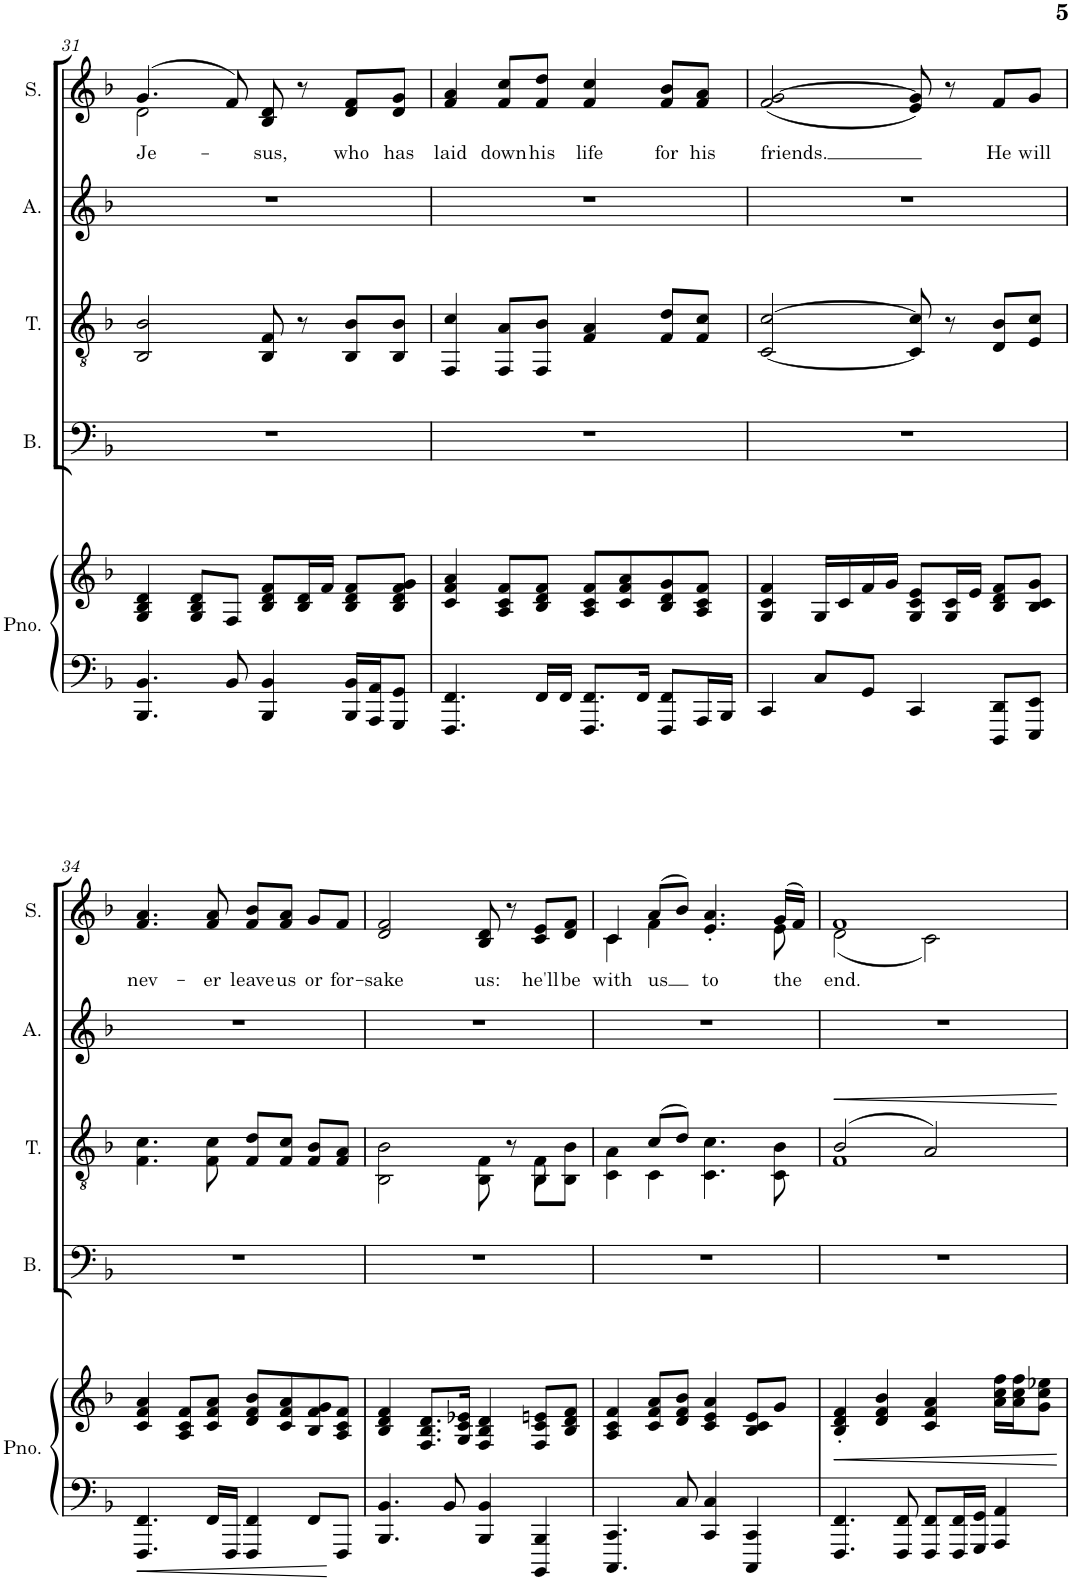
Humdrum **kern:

**kern	**kern	**dynam	**kern	**kern	**dynam	**kern	**kern	**text
*part5	*part5	*part5	*part4	*part3	*part3	*part2	*part1	*part1
*staff6	*staff5	*staff5/6	*staff4	*staff3	*staff3	*staff2	*staff1	*staff1
*I"Piano	*	*	*I"Bass	*I"Tenor	*	*I"Alto	*I"Soprano	*
*I'Pno.	*	*	*I'B.	*I'T.	*	*I'A.	*I'S.	*
!!LO:PB:g=z
*clefF4	*clefG2	*	*clefF4	*clefGv2	*	*clefG2	*clefG2	*
*k[b-]	*k[b-]	*	*k[b-]	*k[b-]	*	*k[b-]	*k[b-]	*
*	*	*	*	*F:	*	*	*F:	*
*M4/4	*M4/4	*	*M4/4	*M4/4	*	*M4/4	*M4/4	*
=31	=31	=31	=31	=31	=31	=31	=31	=31
!	!	!	!	!	!	!	!	!LO:LY:b
*	*	*	*	*	*	*	*^	*
4.BBB-/ 4.BB-/	4G/ 4B-/ 4d/	.	1r	2BB-/ 2B-/	.	1r	(4.g/	2d\	Je-
.	8G/ 8B-/ 8d/L	.	.	.	.	.	.	.	.
8BB-/	8F/J	.	.	.	.	.	8f/)	.	.
!	!	!	!	!	!	!	!	!	!LO:LY:b
4BBB-/ 4BB-/	8B-/ 8d/ 8f/L	.	.	8BB-/ 8F/	.	.	8B-/ 8d/	2ryy	-sus,
.	16B-/ 16d/L	.	.	8r	.	.	8r	.	.
.	16f/JJ	.	.	.	.	.	.	.	.
!	!	!	!	!	!	!	!	!	!LO:LY:b
16BBB-/ 16BB-/LL	8B-/ 8d/ 8f/L	.	.	8BB-/ 8B-/L	.	.	8d/ 8f/L	.	who
16AAA/ 16AA/J	.	.	.	.	.	.	.	.	.
!	!	!	!	!	!	!	!	!	!LO:LY:b
8GGG/ 8GG/J	8B-/ 8d/ 8f/ 8g/J	.	.	8BB-/ 8B-/J	.	.	8d/ 8g/J	.	has
*	*	*	*	*	*	*	*v	*v	*
=32	=32	=32	=32	=32	=32	=32	=32	=32
!	!	!	!	!	!	!	!	!LO:LY:b
4.FFF/ 4.FF/	4c/ 4f/ 4a/	.	1r	4FF/ 4c/	.	1r	4f/ 4a/	laid
!	!	!	!	!	!	!	!	!LO:LY:b
.	8A/ 8c/ 8f/L	.	.	8FF/ 8A/L	.	.	8f/ 8cc/L	down
!	!	!	!	!	!	!	!	!LO:LY:b
16FF/LL	8B-/ 8d/ 8f/J	.	.	8FF/ 8B-/J	.	.	8f/ 8dd/J	his
16FF/JJ	.	.	.	.	.	.	.	.
!	!	!	!	!	!	!	!	!LO:LY:b
8.FFF/ 8.FF/L	8A/ 8c/ 8f/L	.	.	4F/ 4A/	.	.	4f/ 4cc/	life
.	8c/ 8f/ 8a/	.	.	.	.	.	.	.
16FF/Jk	.	.	.	.	.	.	.	.
!	!	!	!	!	!	!	!	!LO:LY:b
8FFF/ 8FF/L	8B-/ 8d/ 8g/	.	.	8F/ 8d/L	.	.	8f/ 8b-/L	for
!	!	!	!	!	!	!	!	!LO:LY:b
16AAA/L	8A/ 8c/ 8f/J	.	.	8F/ 8c/J	.	.	8f/ 8a/J	his
16BBB-/JJ	.	.	.	.	.	.	.	.
=33	=33	=33	=33	=33	=33	=33	=33	=33
!	!	!	!	!	!	!	!	!LO:LY:b
4CC/	4G/ 4c/ 4f/	.	1r	[2C/ [2c/	.	1r	(<2f/ [2g/	friends.
8C/L	16G/LL	.	.	.	.	.	.	.
.	16c/	.	.	.	.	.	.	.
8GG/J	16f/	.	.	.	.	.	.	.
.	16g/JJ	.	.	.	.	.	.	.
4CC/	8G/ 8c/ 8e/L	.	.	8C/] 8c/]	.	.	8e/ 8g/])	.
.	16G/ 16c/L	.	.	8r	.	.	8r	.
.	16e/JJ	.	.	.	.	.	.	.
!	!	!	!	!	!	!	!	!LO:LY:b
8DDD/ 8DD/L	8B-/ 8d/ 8f/L	.	.	8D/ 8B-/L	.	.	8f/L	He
!	!	!	!	!	!	!	!	!LO:LY:b
8EEE/ 8EE/J	8B-/ 8c/ 8g/J	.	.	8E/ 8c/J	.	.	8g/J	will
!!LO:LB:g=z
=34	=34	=34	=34	=34	=34	=34	=34	=34
!	!	!	!	!	!	!	!	!LO:LY:b
4.FFF/ 4.FF/	4c/ 4f/ 4a/	.	1r	4.F\ 4.c\	.	1r	4.f/ 4.a/	nev-
.	8A/ 8c/ 8f/L	.	.	.	.	.	.	.
!	!	!	!	!	!	!	!	!LO:LY:b
16FF/LL	8c/ 8f/ 8a/J	.	.	8F\ 8c\	.	.	8f/ 8a/	-er
16FFF/JJ	.	.	.	.	.	.	.	.
!	!	!	!	!	!	!	!	!LO:LY:b
4FFF/ 4FF/	8d/ 8f/ 8b-/L	.	.	8F/ 8d/L	.	.	8f/ 8b-/L	leave
!	!	!	!	!	!	!	!	!LO:LY:b
.	8c/ 8f/ 8a/	.	.	8F/ 8c/J	.	.	8f/ 8a/J	us
!	!	!	!	!	!	!	!	!LO:LY:b
8FF/L	8B-/ 8f/ 8g/	.	.	8F/ 8B-/L	.	.	8g/L	or
!	!	!	!	!	!	!	!	!LO:LY:b
8FFF/J	8A/ 8c/ 8f/J	.	.	8F/ 8A/J	.	.	8f/J	for-
=35	=35	=35	=35	=35	=35	=35	=35	=35
*	*	*	*	*^	*	*	*	*
!	!	!	!	!	!	!	!	!	!LO:LY:b
4.BBB-/ 4.BB-/	4B-/ 4d/ 4f/	.	1r	2BB-\ 2B-\	2ryy	.	1r	2d/ 2f/	-sake
.	8.F/ 8.B-/ 8.d/L	.	.	.	.	.	.	.	.
8BB-/	.	.	.	.	.	.	.	.	.
.	16G/ 16c/ 16e-X/Jk	.	.	.	.	.	.	.	.
!	!	!	!	!	!	!	!	!	!LO:LY:b
4BBB-/ 4BB-/	4F/ 4B-/ 4d/	.	.	8BB-\ 8F\	4ryy	.	.	8B-/ 8d/	us:
.	.	.	.	8r	.	.	.	8r	.
!	!	!	!	!	!	!	!	!	!LO:LY:b
4BBBB-/ 4BBB-/	8F/ 8c/ 8en/L	.	.	8F\	8BB-\L	.	.	8c/ 8e/L	he'll
!	!	!	!	!	!	!	!	!	!LO:LY:b
.	8B-/ 8d/ 8f/J	.	.	8ryy	8BB-\ 8B-\J	.	.	8d/ 8f/J	be
=36	=36	=36	=36	=36	=36	=36	=36	=36	=36
!	!	!	!	!	!	!	!	!	!LO:LY:b
*	*	*	*	*	*	*	*	*^	*
4.CCC/ 4.CC/	4A/ 4c/ 4f/	.	1r	4C\ 4A\	4ryy	.	1r	4c/	4c\	with
!	!	!	!	!	!	!	!	!	!	!LO:LY:b
.	8c/ 8f/ 8a/L	.	.	(8c/L	4C\	.	.	(8a/L	4f\	us
8C/	8d/ 8f/ 8b-/J	.	.	8d/J)	.	.	.	8b-/J)	.	.
!	!	!	!	!	!	!	!	!	!	!LO:LY:b
4CC/ 4C/	4c/ 4e/ 4a/	.	.	4.C\ 4.c\	2ryy	.	.	4.e/' 4.a/'	4.ryy	to
4CCC/ 4CC/	8B-/ 8c/ 8e/L	.	.	.	.	.	.	.	.	.
!	!	!	!	!	!	!	!	!	!	!LO:LY:b
.	8g/J	.	.	8C\ 8B-\	.	.	.	(16g/LL	8e\	the
.	.	.	.	.	.	.	.	16f/JJ)	.	.
=37	=37	=37	=37	=37	=37	=37	=37	=37	=37	=37
!	!	!LO:HP:b	!	!	!	!LO:HP:b	!	!	!	!LO:LY:b
4.FFF/ 4.FF/	4B-/' 4d/' 4f/'	<	1r	(>2B-/	1F	<	1r	1f	(<2d\	end.
.	4d/ 4f/ 4b-/	.	.	.	.	.	.	.	.	.
8FFF/ 8FF/	.	.	.	.	.	.	.	.	.	.
8FFF/ 8FF/L	4c/ 4f/ 4a/	.	.	2A/)	.	.	.	.	2c\)	.
16FFF/ 16FF/L	.	.	.	.	.	.	.	.	.	.
16GGG/ 16GG/JJ	.	.	.	.	.	.	.	.	.	.
4AAA/ 4AA/	16a\ 16cc\ 16ff\LL	.	.	.	.	.	.	.	.	.
.	16a\ 16cc\ 16ff\J	.	.	.	.	.	.	.	.	.
.	8g\ 8cc\ 8ee-X\J	.	.	.	.	.	.	.	.	.
*	*	*	*	*v	*v	*	*	*v	*v	*
.	.	[	.	.	[	.	.	.
=	=	=	=	=	=	=	=	=
*-	*-	*-	*-	*-	*-	*-	*-	*-
